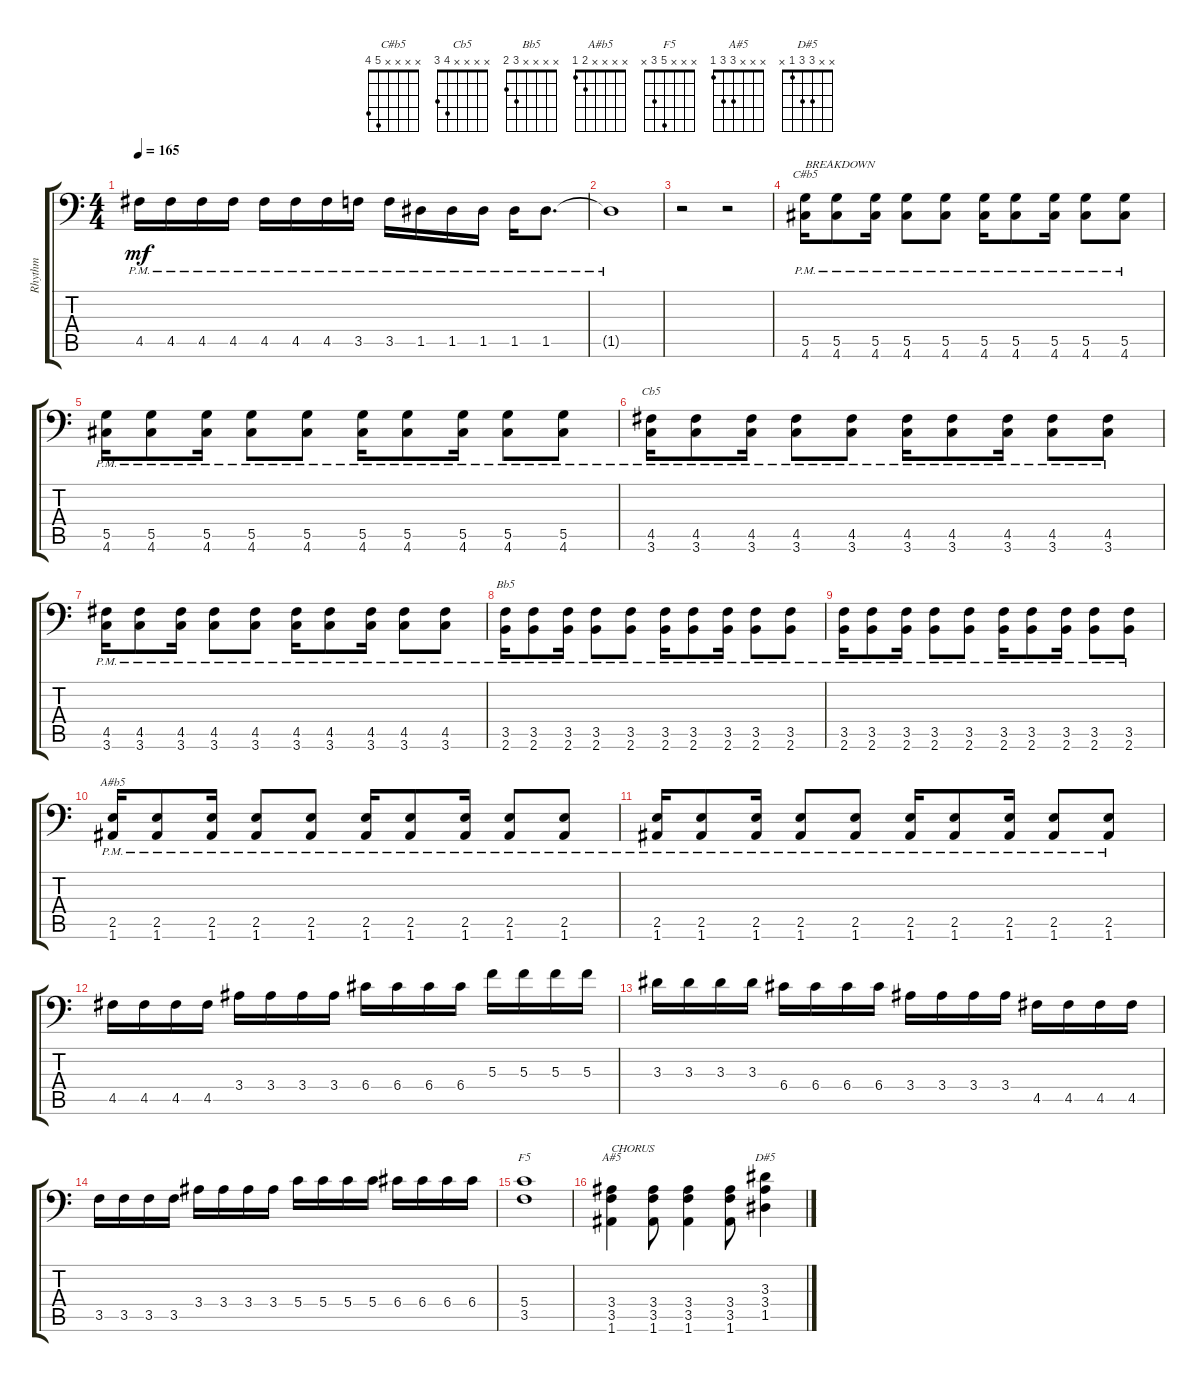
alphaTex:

\track ("Rhythm" "Rhythm") {instrument overdrivenguitar}
\staff {score tabs}
\tuning (A3 F3 C3 G2 D2 A1) {hide}
\chord ("C#b5" x x x x 5 4)
\chord ("Cb5" x x x x 4 3)
\chord ("Bb5" x x x x 3 2)
\chord ("A#b5" x x x x 2 1)
\chord ("F5" x x x 5 3 x)
\chord ("A#5" x x x 3 3 1)
\chord ("D#5" x x 3 3 1 x)
\ts (4 4)
\tempo 165
\clef f4
\ks c
4.5{pm}.16{dy mf} 4.5{pm}.16 4.5{pm}.16 4.5{pm}.16 4.5{pm}.16 4.5{pm}.16 4.5{pm}.16 3.5{pm}.16 3.5{pm}.16 1.5{pm}.16 1.5{pm}.16 1.5{pm}.16 1.5{pm}.16 1.5{pm}.8{d} |
1.5{pm t}.1 |
r.2 r.2 |
(5.5{pm} 4.6{pm}).16{ch "C#b5" txt "BREAKDOWN"} (5.5{pm} 4.6{pm}).8 (5.5{pm} 4.6{pm}).16 (5.5{pm} 4.6{pm}).8 (5.5{pm} 4.6{pm}).8 (5.5{pm} 4.6{pm}).16 (5.5{pm} 4.6{pm}).8 (5.5{pm} 4.6{pm}).16 (5.5{pm} 4.6{pm}).8 (5.5{pm} 4.6{pm}).8 |
(5.5{pm} 4.6{pm}).16 (5.5{pm} 4.6{pm}).8 (5.5{pm} 4.6{pm}).16 (5.5{pm} 4.6{pm}).8 (5.5{pm} 4.6{pm}).8 (5.5{pm} 4.6{pm}).16 (5.5{pm} 4.6{pm}).8 (5.5{pm} 4.6{pm}).16 (5.5{pm} 4.6{pm}).8 (5.5{pm} 4.6{pm}).8 |
(4.5{pm} 3.6{pm}).16{ch "Cb5"} (4.5{pm} 3.6{pm}).8 (4.5{pm} 3.6{pm}).16 (4.5{pm} 3.6{pm}).8 (4.5{pm} 3.6{pm}).8 (4.5{pm} 3.6{pm}).16 (4.5{pm} 3.6{pm}).8 (4.5{pm} 3.6{pm}).16 (4.5{pm} 3.6{pm}).8 (4.5{pm} 3.6{pm}).8 |
(4.5{pm} 3.6{pm}).16 (4.5{pm} 3.6{pm}).8 (4.5{pm} 3.6{pm}).16 (4.5{pm} 3.6{pm}).8 (4.5{pm} 3.6{pm}).8 (4.5{pm} 3.6{pm}).16 (4.5{pm} 3.6{pm}).8 (4.5{pm} 3.6{pm}).16 (4.5{pm} 3.6{pm}).8 (4.5{pm} 3.6{pm}).8 |
(3.5{pm} 2.6{pm}).16{ch "Bb5"} (3.5{pm} 2.6{pm}).8 (3.5{pm} 2.6{pm}).16 (3.5{pm} 2.6{pm}).8 (3.5{pm} 2.6{pm}).8 (3.5{pm} 2.6{pm}).16 (3.5{pm} 2.6{pm}).8 (3.5{pm} 2.6{pm}).16 (3.5{pm} 2.6{pm}).8 (3.5{pm} 2.6{pm}).8 |
(3.5{pm} 2.6{pm}).16 (3.5{pm} 2.6{pm}).8 (3.5{pm} 2.6{pm}).16 (3.5{pm} 2.6{pm}).8 (3.5{pm} 2.6{pm}).8 (3.5{pm} 2.6{pm}).16 (3.5{pm} 2.6{pm}).8 (3.5{pm} 2.6{pm}).16 (3.5{pm} 2.6{pm}).8 (3.5{pm} 2.6{pm}).8 |
(2.5{pm} 1.6{pm}).16{ch "A#b5"} (2.5{pm} 1.6{pm}).8 (2.5{pm} 1.6{pm}).16 (2.5{pm} 1.6{pm}).8 (2.5{pm} 1.6{pm}).8 (2.5{pm} 1.6{pm}).16 (2.5{pm} 1.6{pm}).8 (2.5{pm} 1.6{pm}).16 (2.5{pm} 1.6{pm}).8 (2.5{pm} 1.6{pm}).8 |
(2.5{pm} 1.6{pm}).16 (2.5{pm} 1.6{pm}).8 (2.5{pm} 1.6{pm}).16 (2.5{pm} 1.6{pm}).8 (2.5{pm} 1.6{pm}).8 (2.5{pm} 1.6{pm}).16 (2.5{pm} 1.6{pm}).8 (2.5{pm} 1.6{pm}).16 (2.5{pm} 1.6{pm}).8 (2.5{pm} 1.6{pm}).8 |
4.5.16 4.5.16 4.5.16 4.5.16 3.4.16 3.4.16 3.4.16 3.4.16 6.4.16 6.4.16 6.4.16 6.4.16 5.3.16 5.3.16 5.3.16 5.3.16 |
3.3.16 3.3.16 3.3.16 3.3.16 6.4.16 6.4.16 6.4.16 6.4.16 3.4.16 3.4.16 3.4.16 3.4.16 4.5.16 4.5.16 4.5.16 4.5.16 |
3.5.16 3.5.16 3.5.16 3.5.16 3.4.16 3.4.16 3.4.16 3.4.16 5.4.16 5.4.16 5.4.16 5.4.16 6.4.16 6.4.16 6.4.16 6.4.16 |
(5.4 3.5).1{ch "F5"} |
(3.4 3.5 1.6).4{ch "A#5" txt "CHORUS"} (3.4 3.5 1.6).8 (3.4 3.5 1.6).4 (3.4 3.5 1.6).8 (3.3 3.4 1.5).4{ch "D#5"}
